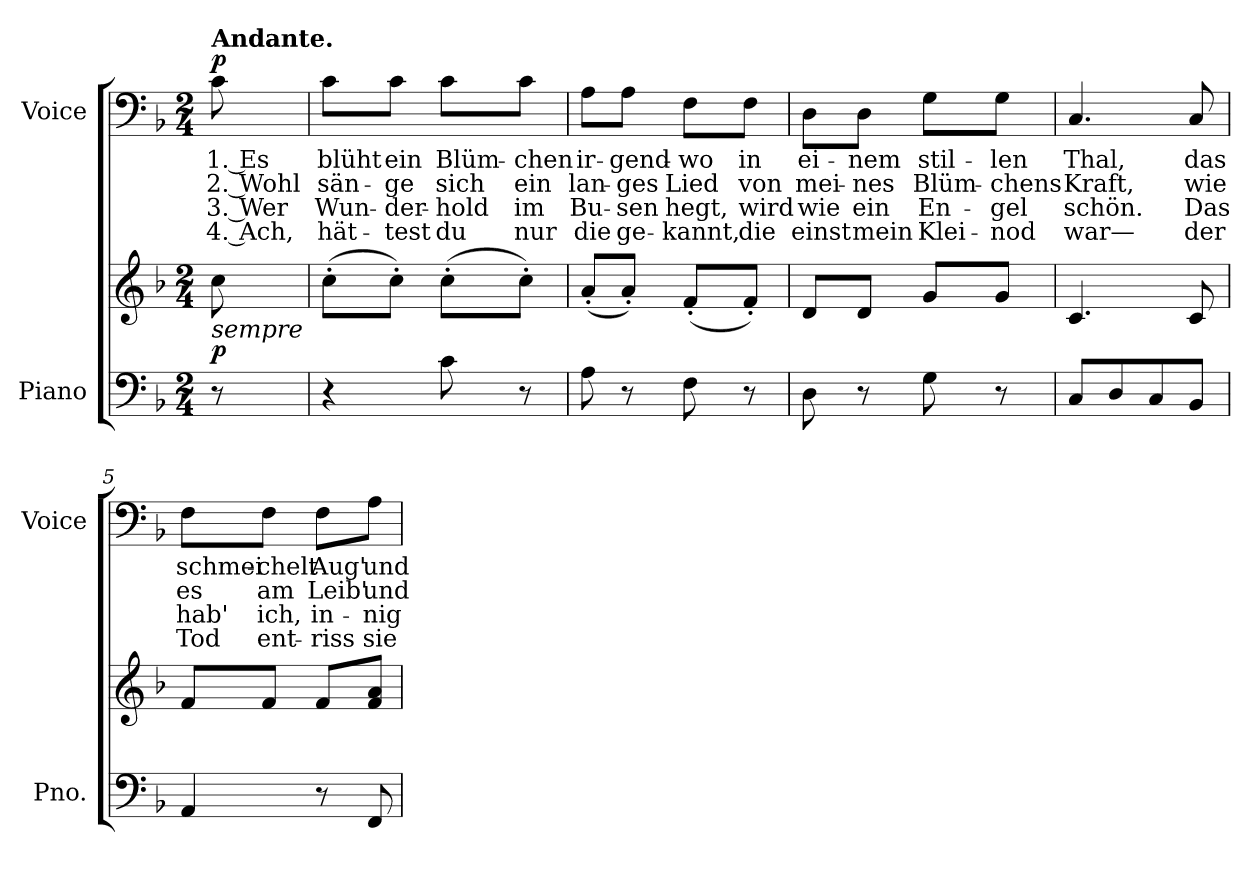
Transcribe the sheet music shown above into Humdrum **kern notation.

**kern	**kern	**dynam	**kern	**text	**text	**text	**text	**dynam
*part2	*part2	*part2	*part1	*part1	*part1	*part1	*part1	*part1
*staff3	*staff2	*staff2/3	*staff1	*staff1	*staff1	*staff1	*staff1	*staff1
*I"Piano	*	*	*I"Voice	*	*	*	*	*
*I'Pno.	*	*	*I'Voice	*	*	*	*	*
!!LO:PB:g=z
*clefF4	*clefG2	*	*clefF4	*	*	*	*	*
*k[b-]	*k[b-]	*	*k[b-]	*	*	*	*	*
*F:	*F:	*	*F:	*	*	*	*	*
*M2/4	*M2/4	*	*M2/4	*	*	*	*	*
*MM80	*MM80	*	*MM80	*	*	*	*	*
=	=	=	=	=	=	=	=	=
!	!	!	!LO:TX:a:B:t=Andante.	!	!	!	!	!
!	!LO:TX:b:i:t=sempre	!	!	!	!	!	!	!
!	!	!	!	!LO:LY:b:color=#000000	!LO:LY:b:color=#000000	!LO:LY:b:color=#000000	!LO:LY:b:color=#000000	!
8r	8cci\	p	8ci\	1. Es	2. Wohl	3. Wer	4. Ach,	p
=1	=1	=1	=1	=1	=1	=1	=1	=1
!	!	!	!	!LO:LY:b:color=#000000	!LO:LY:b:color=#000000	!LO:LY:b:color=#000000	!LO:LY:b:color=#000000	!
4r	(8cc'i\L	.	8ci\L	blüht	sän-	Wun-	hät-	.
!	!	!	!	!LO:LY:b:color=#000000	!LO:LY:b:color=#000000	!LO:LY:b:color=#000000	!LO:LY:b:color=#000000	!
.	8cc'i\J)	.	8ci\J	ein	-ge	-der-	-test	.
!	!	!	!	!LO:LY:b:color=#000000	!LO:LY:b:color=#000000	!LO:LY:b:color=#000000	!LO:LY:b:color=#000000	!
8ci\	(8cc'i\L	.	8ci\L	Blüm-	sich	-hold	du	.
!	!	!	!	!LO:LY:b:color=#000000	!LO:LY:b:color=#000000	!LO:LY:b:color=#000000	!LO:LY:b:color=#000000	!
8r	8cc'i\J)	.	8ci\J	-chen	ein	im	nur	.
=2	=2	=2	=2	=2	=2	=2	=2	=2
!	!	!	!	!LO:LY:b:color=#000000	!LO:LY:b:color=#000000	!LO:LY:b:color=#000000	!LO:LY:b:color=#000000	!
8Ai\	(8a'i/L	.	8Ai\L	ir-	lan-	Bu-	die	.
!	!	!	!	!LO:LY:b:color=#000000	!LO:LY:b:color=#000000	!LO:LY:b:color=#000000	!LO:LY:b:color=#000000	!
8r	8a'i/J)	.	8Ai\J	-gend-	-ges	-sen	ge-	.
!	!	!	!	!LO:LY:b:color=#000000	!LO:LY:b:color=#000000	!LO:LY:b:color=#000000	!LO:LY:b:color=#000000	!
8Fi\	(8f'i/L	.	8Fi\L	-wo	Lied	hegt,	-kannt,	.
!	!	!	!	!LO:LY:b:color=#000000	!LO:LY:b:color=#000000	!LO:LY:b:color=#000000	!LO:LY:b:color=#000000	!
8r	8f'i/J)	.	8Fi\J	in	von	wird	die	.
=3	=3	=3	=3	=3	=3	=3	=3	=3
!	!	!	!	!LO:LY:b:color=#000000	!LO:LY:b:color=#000000	!LO:LY:b:color=#000000	!LO:LY:b:color=#000000	!
8Di\	8di/L	.	8Di\L	ei-	mei-	wie	einst	.
!	!	!	!	!LO:LY:b:color=#000000	!LO:LY:b:color=#000000	!LO:LY:b:color=#000000	!LO:LY:b:color=#000000	!
8r	8di/J	.	8Di\J	-nem	-nes	ein	mein	.
!	!	!	!	!LO:LY:b:color=#000000	!LO:LY:b:color=#000000	!LO:LY:b:color=#000000	!LO:LY:b:color=#000000	!
8Gi\	8gi/L	.	8Gi\L	stil-	Blüm-	En-	Klei-	.
!	!	!	!	!LO:LY:b:color=#000000	!LO:LY:b:color=#000000	!LO:LY:b:color=#000000	!LO:LY:b:color=#000000	!
8r	8gi/J	.	8Gi\J	-len	-chens	-gel	-nod	.
=4	=4	=4	=4	=4	=4	=4	=4	=4
!	!	!	!	!LO:LY:b:color=#000000	!LO:LY:b:color=#000000	!LO:LY:b:color=#000000	!LO:LY:b:color=#000000	!
8Ci/L	4.ci/	.	4.Ci/	Thal,	Kraft,	schön.	war—	.
8Di/	.	.	.	.	.	.	.	.
8Ci/	.	.	.	.	.	.	.	.
!	!	!	!	!LO:LY:b:color=#000000	!LO:LY:b:color=#000000	!LO:LY:b:color=#000000	!LO:LY:b:color=#000000	!
8BB-i/J	8ci/	.	8Ci/	das	wie	Das	der	.
=5	=5	=5	=5	=5	=5	=5	=5	=5
!	!	!	!	!LO:LY:b:color=#000000	!LO:LY:b:color=#000000	!LO:LY:b:color=#000000	!LO:LY:b:color=#000000	!
4AAi/	8fi/L	.	8Fi\L	schmei-	es	hab'	Tod	.
!	!	!	!	!LO:LY:b:color=#000000	!LO:LY:b:color=#000000	!LO:LY:b:color=#000000	!LO:LY:b:color=#000000	!
.	8fi/J	.	8Fi\J	-chelt	am	ich,	ent-	.
!	!	!	!	!LO:LY:b:color=#000000	!LO:LY:b:color=#000000	!LO:LY:b:color=#000000	!LO:LY:b:color=#000000	!
8r	8fi/L	.	8Fi\L	Aug'	Leib'	in-	-riss	.
!	!	!	!	!LO:LY:b:color=#000000	!LO:LY:b:color=#000000	!LO:LY:b:color=#000000	!LO:LY:b:color=#000000	!
8FFi/	8fi/ 8aiJ	.	8Ai\J	und	und	-nig-	sie	.
=	=	=	=	=	=	=	=	=
*-	*-	*-	*-	*-	*-	*-	*-	*-
